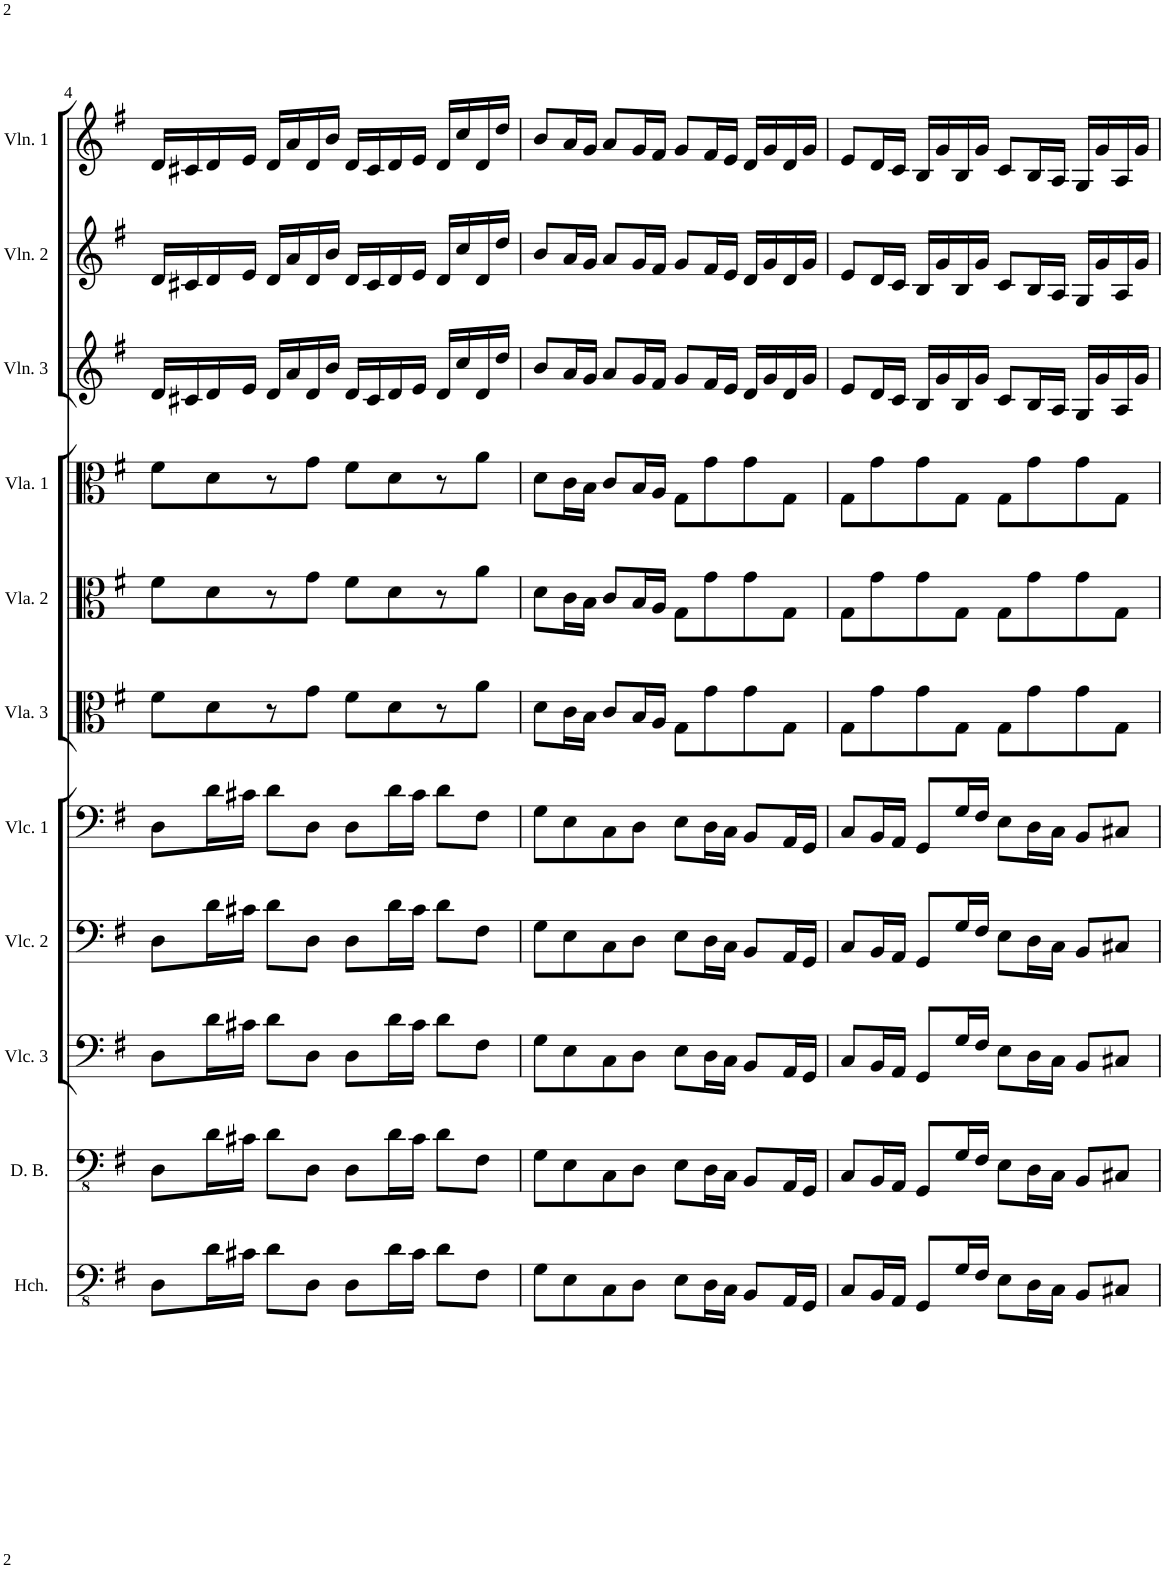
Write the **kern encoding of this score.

**kern	**kern	**kern	**kern	**kern	**kern	**kern	**kern	**kern	**kern	**kern
*part11	*part10	*part9	*part8	*part7	*part6	*part5	*part4	*part3	*part2	*part1
*staff11	*staff10	*staff9	*staff8	*staff7	*staff6	*staff5	*staff4	*staff3	*staff2	*staff1
*I"Harpsichord	*I"Double Bs.	*I"Cello III	*I"Cello II	*I"Cello I	*I"Viola III	*I"Viola II	*I"Viola I	*I"Violin III	*I"Violin II	*I"Violin I
*I'Hch.	*I'D. B.	*	*	*	*I'Vla. 3	*I'Vla. 2	*I'Vla. 1	*I'Vln. 3	*I'Vln. 2	*I'Vln. 1
!!LO:PB:g=z
*clefFv4	*clefFv4	*clefF4	*clefF4	*clefF4	*clefC3	*clefC3	*clefC3	*clefG2	*clefG2	*clefG2
*	*Trd7c12	*	*	*	*	*	*	*	*	*
*k[f#]	*k[f#]	*k[f#]	*k[f#]	*k[f#]	*k[f#]	*k[f#]	*k[f#]	*k[f#]	*k[f#]	*k[f#]
*G:	*G:	*G:	*G:	*G:	*G:	*G:	*G:	*G:	*G:	*G:
*M4/4	*M4/4	*M4/4	*M4/4	*M4/4	*M4/4	*M4/4	*M4/4	*M4/4	*M4/4	*M4/4
*met(c)	*met(c)	*met(c)	*met(c)	*met(c)	*met(c)	*met(c)	*met(c)	*met(c)	*met(c)	*met(c)
=4	=4	=4	=4	=4	=4	=4	=4	=4	=4	=4
8DD\L	8DD\L	8D\L	8D\L	8D\L	8f#\L	8f#\L	8f#\L	16d/LL	16d/LL	16d/LL
.	.	.	.	.	.	.	.	16c#X/	16c#X/	16c#X/
16D\L	16D\L	16d\L	16d\L	16d\L	8d\	8d\	8d\	16d/	16d/	16d/
16C#X\JJ	16C#X\JJ	16c#X\JJ	16c#X\JJ	16c#X\JJ	.	.	.	16e/JJ	16e/JJ	16e/JJ
8D\L	8D\L	8d\L	8d\L	8d\L	8r	8r	8r	16d/LL	16d/LL	16d/LL
.	.	.	.	.	.	.	.	16a/	16a/	16a/
8DD\J	8DD\J	8D\J	8D\J	8D\J	8g\J	8g\J	8g\J	16d/	16d/	16d/
.	.	.	.	.	.	.	.	16b/JJ	16b/JJ	16b/JJ
8DD\L	8DD\L	8D\L	8D\L	8D\L	8f#\L	8f#\L	8f#\L	16d/LL	16d/LL	16d/LL
.	.	.	.	.	.	.	.	16c#/	16c#/	16c#/
16D\L	16D\L	16d\L	16d\L	16d\L	8d\	8d\	8d\	16d/	16d/	16d/
16C#\JJ	16C#\JJ	16c#\JJ	16c#\JJ	16c#\JJ	.	.	.	16e/JJ	16e/JJ	16e/JJ
8D\L	8D\L	8d\L	8d\L	8d\L	8r	8r	8r	16d/LL	16d/LL	16d/LL
.	.	.	.	.	.	.	.	16cc/	16cc/	16cc/
8FF#\J	8FF#\J	8F#\J	8F#\J	8F#\J	8a\J	8a\J	8a\J	16d/	16d/	16d/
.	.	.	.	.	.	.	.	16dd/JJ	16dd/JJ	16dd/JJ
=5	=5	=5	=5	=5	=5	=5	=5	=5	=5	=5
8GG\L	8GG\L	8G\L	8G\L	8G\L	8d\L	8d\L	8d\L	8b/L	8b/L	8b/L
8EE\	8EE\	8E\	8E\	8E\	16c\L	16c\L	16c\L	16a/L	16a/L	16a/L
.	.	.	.	.	16B\JJ	16B\JJ	16B\JJ	16g/JJ	16g/JJ	16g/JJ
8CC\	8CC\	8C\	8C\	8C\	8c/L	8c/L	8c/L	8a/L	8a/L	8a/L
8DD\J	8DD\J	8D\J	8D\J	8D\J	16B/L	16B/L	16B/L	16g/L	16g/L	16g/L
.	.	.	.	.	16A/JJ	16A/JJ	16A/JJ	16f#/JJ	16f#/JJ	16f#/JJ
8EE\L	8EE\L	8E\L	8E\L	8E\L	8G\L	8G\L	8G\L	8g/L	8g/L	8g/L
16DD\L	16DD\L	16D\L	16D\L	16D\L	8g\	8g\	8g\	16f#/L	16f#/L	16f#/L
16CC\JJ	16CC\JJ	16C\JJ	16C\JJ	16C\JJ	.	.	.	16e/JJ	16e/JJ	16e/JJ
8BBB/L	8BBB/L	8BB/L	8BB/L	8BB/L	8g\	8g\	8g\	16d/LL	16d/LL	16d/LL
.	.	.	.	.	.	.	.	16g/	16g/	16g/
16AAA/L	16AAA/L	16AA/L	16AA/L	16AA/L	8G\J	8G\J	8G\J	16d/	16d/	16d/
16GGG/JJ	16GGG/JJ	16GG/JJ	16GG/JJ	16GG/JJ	.	.	.	16g/JJ	16g/JJ	16g/JJ
=6	=6	=6	=6	=6	=6	=6	=6	=6	=6	=6
8CC/L	8CC/L	8C/L	8C/L	8C/L	8G\L	8G\L	8G\L	8e/L	8e/L	8e/L
16BBB/L	16BBB/L	16BB/L	16BB/L	16BB/L	8g\	8g\	8g\	16d/L	16d/L	16d/L
16AAA/JJ	16AAA/JJ	16AA/JJ	16AA/JJ	16AA/JJ	.	.	.	16c/JJ	16c/JJ	16c/JJ
8GGG/L	8GGG/L	8GG/L	8GG/L	8GG/L	8g\	8g\	8g\	16B/LL	16B/LL	16B/LL
.	.	.	.	.	.	.	.	16g/	16g/	16g/
16GG/L	16GG/L	16G/L	16G/L	16G/L	8G\J	8G\J	8G\J	16B/	16B/	16B/
16FF#/JJ	16FF#/JJ	16F#/JJ	16F#/JJ	16F#/JJ	.	.	.	16g/JJ	16g/JJ	16g/JJ
8EE\L	8EE\L	8E\L	8E\L	8E\L	8G\L	8G\L	8G\L	8c/L	8c/L	8c/L
16DD\L	16DD\L	16D\L	16D\L	16D\L	8g\	8g\	8g\	16B/L	16B/L	16B/L
16CC\JJ	16CC\JJ	16C\JJ	16C\JJ	16C\JJ	.	.	.	16A/JJ	16A/JJ	16A/JJ
8BBB/L	8BBB/L	8BB/L	8BB/L	8BB/L	8g\	8g\	8g\	16G/LL	16G/LL	16G/LL
.	.	.	.	.	.	.	.	16g/	16g/	16g/
8CC#X/J	8CC#X/J	8C#X/J	8C#X/J	8C#X/J	8G\J	8G\J	8G\J	16A/	16A/	16A/
.	.	.	.	.	.	.	.	16g/JJ	16g/JJ	16g/JJ
=	=	=	=	=	=	=	=	=	=	=
*-	*-	*-	*-	*-	*-	*-	*-	*-	*-	*-
